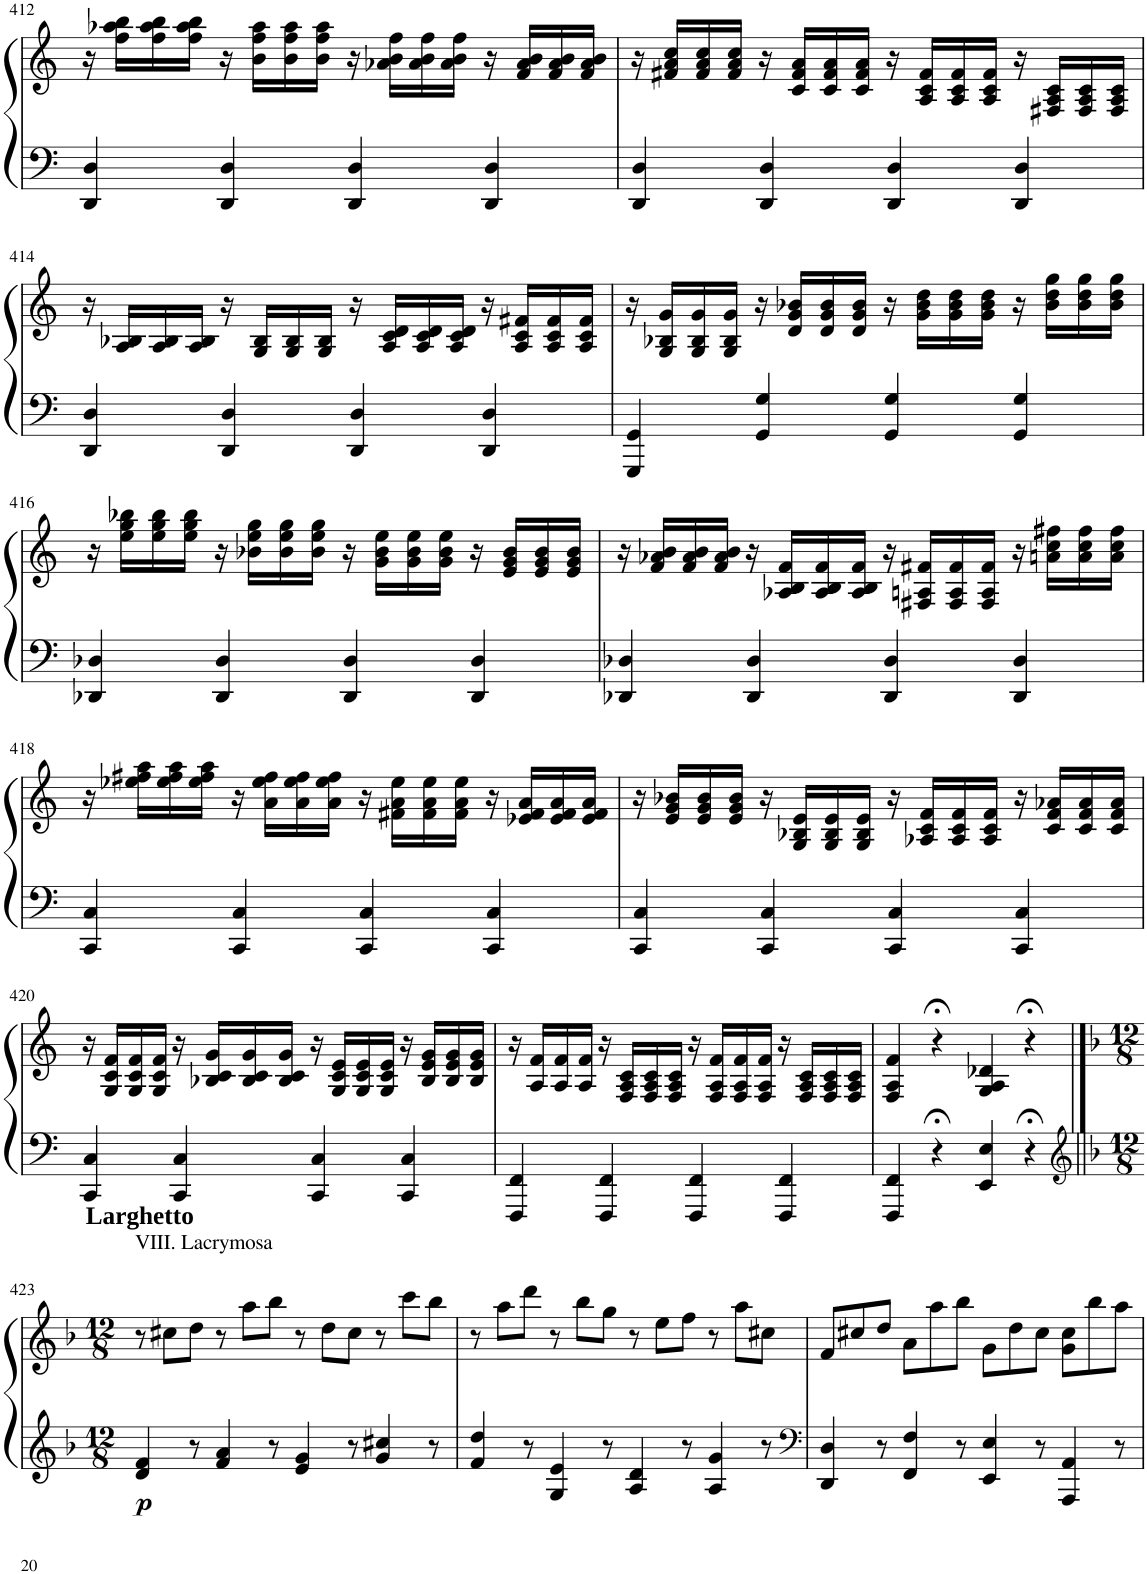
**kern	**kern	**dynam
*part1	*part1	*part1
*staff2	*staff1	*staff1/2
*I"Piano	*	*
*I'Pia.	*	*
!!LO:PB:g=z
*clefF4	*clefG2	*
*k[]	*k[]	*
*M4/4	*M4/4	*
*met(c)	*met(c)	*
=412	=412	=412
4DD/ 4D/	16r	.
.	16ff\ 16aa-X\ 16bb\LL	.
.	16ff\ 16aa-\ 16bb\	.
.	16ff\ 16aa-\ 16bb\JJ	.
4DD/ 4D/	16r	.
.	16b\ 16ff\ 16aa-\LL	.
.	16b\ 16ff\ 16aa-\	.
.	16b\ 16ff\ 16aa-\JJ	.
4DD/ 4D/	16r	.
.	16a-X\ 16b\ 16ff\LL	.
.	16a-\ 16b\ 16ff\	.
.	16a-\ 16b\ 16ff\JJ	.
4DD/ 4D/	16r	.
.	16f/ 16a-/ 16b/LL	.
.	16f/ 16a-/ 16b/	.
.	16f/ 16a-/ 16b/JJ	.
=413	=413	=413
4DD/ 4D/	16r	.
.	16f#X/ 16a/ 16cc/LL	.
.	16f#/ 16a/ 16cc/	.
.	16f#/ 16a/ 16cc/JJ	.
4DD/ 4D/	16r	.
.	16c/ 16f#/ 16a/LL	.
.	16c/ 16f#/ 16a/	.
.	16c/ 16f#/ 16a/JJ	.
4DD/ 4D/	16r	.
.	16A/ 16c/ 16f#/LL	.
.	16A/ 16c/ 16f#/	.
.	16A/ 16c/ 16f#/JJ	.
4DD/ 4D/	16r	.
.	16F#X/ 16A/ 16c/LL	.
.	16F#/ 16A/ 16c/	.
.	16F#/ 16A/ 16c/JJ	.
!!LO:LB:g=z
=414	=414	=414
4DD/ 4D/	16r	.
.	16A/ 16B-X/LL	.
.	16A/ 16B-/	.
.	16A/ 16B-/JJ	.
4DD/ 4D/	16r	.
.	16G/ 16B-/LL	.
.	16G/ 16B-/	.
.	16G/ 16B-/JJ	.
4DD/ 4D/	16r	.
.	16A/ 16c/ 16d/LL	.
.	16A/ 16c/ 16d/	.
.	16A/ 16c/ 16d/JJ	.
4DD/ 4D/	16r	.
.	16A/ 16c/ 16f#X/LL	.
.	16A/ 16c/ 16f#/	.
.	16A/ 16c/ 16f#/JJ	.
=415	=415	=415
4GGG/ 4GG/	16r	.
.	16G/ 16B-X/ 16g/LL	.
.	16G/ 16B-/ 16g/	.
.	16G/ 16B-/ 16g/JJ	.
4GG/ 4G/	16r	.
.	16d/ 16g/ 16b-X/LL	.
.	16d/ 16g/ 16b-/	.
.	16d/ 16g/ 16b-/JJ	.
4GG/ 4G/	16r	.
.	16g\ 16b-\ 16dd\LL	.
.	16g\ 16b-\ 16dd\	.
.	16g\ 16b-\ 16dd\JJ	.
4GG/ 4G/	16r	.
.	16b-\ 16dd\ 16gg\LL	.
.	16b-\ 16dd\ 16gg\	.
.	16b-\ 16dd\ 16gg\JJ	.
!!LO:LB:g=z
=416	=416	=416
4DD-X/ 4D-X/	16r	.
.	16ee\ 16gg\ 16bb-X\LL	.
.	16ee\ 16gg\ 16bb-\	.
.	16ee\ 16gg\ 16bb-\JJ	.
4DD-/ 4D-/	16r	.
.	16b-X\ 16ee\ 16gg\LL	.
.	16b-\ 16ee\ 16gg\	.
.	16b-\ 16ee\ 16gg\JJ	.
4DD-/ 4D-/	16r	.
.	16g\ 16b-\ 16ee\LL	.
.	16g\ 16b-\ 16ee\	.
.	16g\ 16b-\ 16ee\JJ	.
4DD-/ 4D-/	16r	.
.	16e/ 16g/ 16b-/LL	.
.	16e/ 16g/ 16b-/	.
.	16e/ 16g/ 16b-/JJ	.
=417	=417	=417
4DD-X/ 4D-X/	16r	.
.	16f/ 16a-X/ 16b/LL	.
.	16f/ 16a-/ 16b/	.
.	16f/ 16a-/ 16b/JJ	.
4DD-/ 4D-/	16r	.
.	16A-X/ 16B/ 16f/LL	.
.	16A-/ 16B/ 16f/	.
.	16A-/ 16B/ 16f/JJ	.
4DD-/ 4D-/	16r	.
.	16F#X/ 16An/ 16f#X/LL	.
.	16F#/ 16A/ 16f#/	.
.	16F#/ 16A/ 16f#/JJ	.
4DD-/ 4D-/	16r	.
.	16an\ 16cc\ 16ff#X\LL	.
.	16a\ 16cc\ 16ff#\	.
.	16a\ 16cc\ 16ff#\JJ	.
!!LO:LB:g=z
=418	=418	=418
4CC/ 4C/	16r	.
.	16ee-X\ 16ff#X\ 16aa\LL	.
.	16ee-\ 16ff#\ 16aa\	.
.	16ee-\ 16ff#\ 16aa\JJ	.
4CC/ 4C/	16r	.
.	16a\ 16ee-\ 16ff#\LL	.
.	16a\ 16ee-\ 16ff#\	.
.	16a\ 16ee-\ 16ff#\JJ	.
4CC/ 4C/	16r	.
.	16f#X\ 16a\ 16ee-\LL	.
.	16f#\ 16a\ 16ee-\	.
.	16f#\ 16a\ 16ee-\JJ	.
4CC/ 4C/	16r	.
.	16e-X/ 16f#/ 16a/LL	.
.	16e-/ 16f#/ 16a/	.
.	16e-/ 16f#/ 16a/JJ	.
=419	=419	=419
4CC/ 4C/	16r	.
.	16e/ 16g/ 16b-X/LL	.
.	16e/ 16g/ 16b-/	.
.	16e/ 16g/ 16b-/JJ	.
4CC/ 4C/	16r	.
.	16G/ 16B-X/ 16e/LL	.
.	16G/ 16B-/ 16e/	.
.	16G/ 16B-/ 16e/JJ	.
4CC/ 4C/	16r	.
.	16A-X/ 16c/ 16f/LL	.
.	16A-/ 16c/ 16f/	.
.	16A-/ 16c/ 16f/JJ	.
4CC/ 4C/	16r	.
.	16c/ 16f/ 16a-X/LL	.
.	16c/ 16f/ 16a-/	.
.	16c/ 16f/ 16a-/JJ	.
!!LO:LB:g=z
=420	=420	=420
4CC/ 4C/	16r	.
.	16G/ 16c/ 16f/LL	.
.	16G/ 16c/ 16f/	.
.	16G/ 16c/ 16f/JJ	.
4CC/ 4C/	16r	.
.	16B-X/ 16c/ 16g/LL	.
.	16B-/ 16c/ 16g/	.
.	16B-/ 16c/ 16g/JJ	.
4CC/ 4C/	16r	.
.	16G/ 16c/ 16e/LL	.
.	16G/ 16c/ 16e/	.
.	16G/ 16c/ 16e/JJ	.
4CC/ 4C/	16r	.
.	16B-/ 16e/ 16g/LL	.
.	16B-/ 16e/ 16g/	.
.	16B-/ 16e/ 16g/JJ	.
=421	=421	=421
4FFF/ 4FF/	16r	.
.	16A/ 16f/LL	.
.	16A/ 16f/	.
.	16A/ 16f/JJ	.
4FFF/ 4FF/	16r	.
.	16F/ 16A/ 16c/LL	.
.	16F/ 16A/ 16c/	.
.	16F/ 16A/ 16c/JJ	.
4FFF/ 4FF/	16r	.
.	16F/ 16A/ 16f/LL	.
.	16F/ 16A/ 16f/	.
.	16F/ 16A/ 16f/JJ	.
4FFF/ 4FF/	16r	.
.	16F/ 16A/ 16c/LL	.
.	16F/ 16A/ 16c/	.
.	16F/ 16A/ 16c/JJ	.
=422	=422	=422
4FFF/ 4FF/	4F/ 4A/ 4f/	.
4r;<	4r;<	.
4EE/ 4E/	4G/ 4A/ 4d-X/	.
4r;<	4r;<	.
!!LO:LB:g=z
==423	==423	==423
*clefG2	*	*
*k[b-]	*k[b-]	*
*M12/8	*M12/8	*
!	!LO:TX:a:B:t=Larghetto	!
!	!LO:TX:a:t=VIII. Lacrymosa	!
!	!	!LO:DY:b=2
4d/ 4f/	8r	p
.	8cc#X\L	.
8r	8dd\J	.
4f/ 4a/	8r	.
.	8aa\L	.
8r	8bb-\J	.
4e/ 4g/	8r	.
.	8dd\L	.
8r	8cc#\J	.
4g/ 4cc#X/	8r	.
.	8ccc\L	.
8r	8bb-\J	.
=424	=424	=424
4f/ 4dd/	8r	.
.	8aa\L	.
8r	8ddd\J	.
4G/ 4e/	8r	.
.	8bb-\L	.
8r	8gg\J	.
4A/ 4d/	8r	.
.	8ee\L	.
8r	8ff\J	.
4A/ 4g/	8r	.
.	8aa\L	.
8r	8cc#X\J	.
=425	=425	=425
*clefF4	*	*
4DD/ 4D/	8f/L	.
.	8cc#X/	.
8r	8dd/J	.
4FF/ 4F/	8a\L	.
.	8aa\	.
8r	8bb-\J	.
4EE/ 4E/	8g\L	.
.	8dd\	.
8r	8cc#\J	.
4AAA/ 4AA/	8g\ 8cc#\L	.
.	8bb-\	.
8r	8aa\J	.
=	=	=
*-	*-	*-
